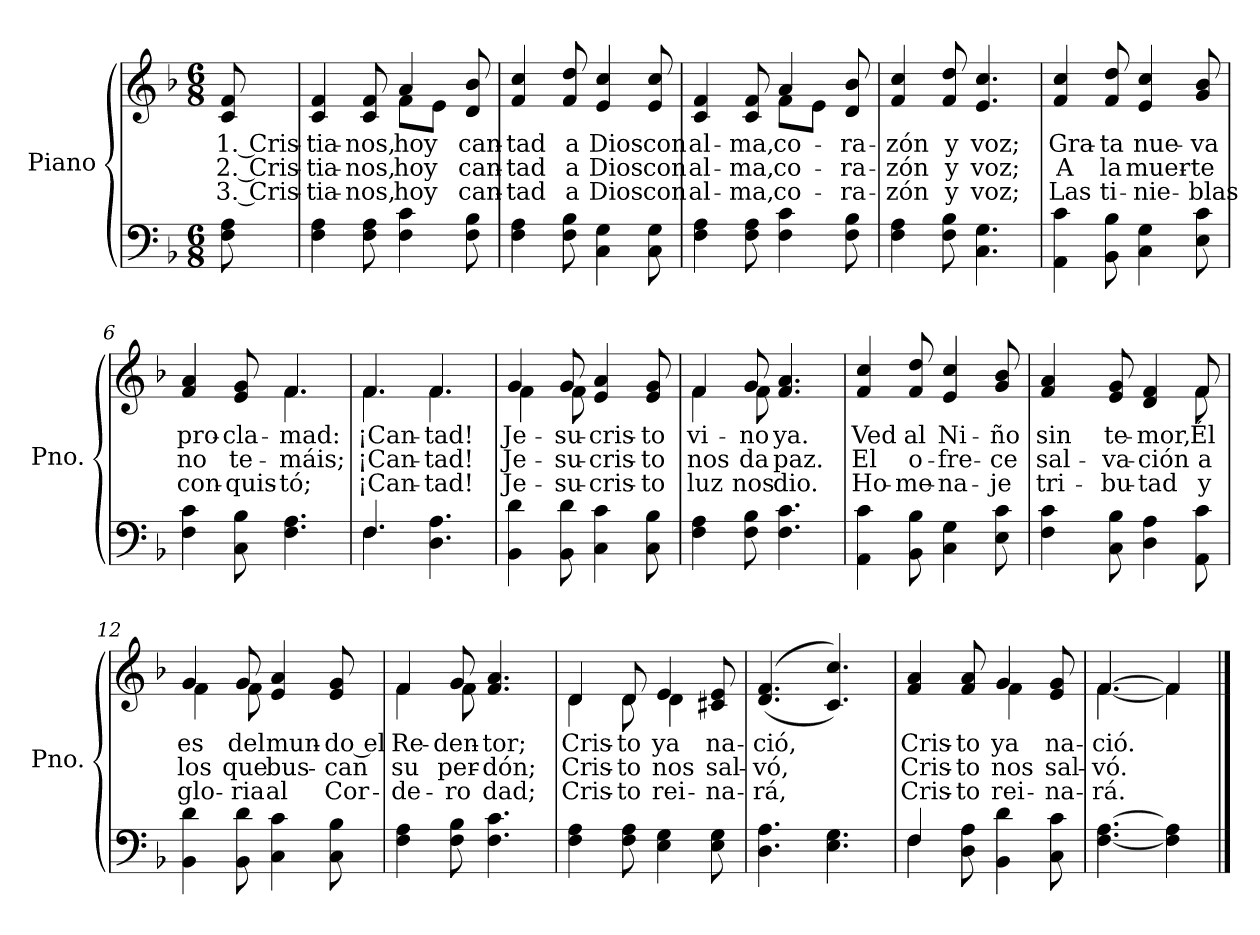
**kern	**kern	**text	**text	**text
*part1	*part1	*part1	*part1	*part1
*staff2	*staff1	*staff1	*staff1	*staff1
*I"Piano	*	*	*	*
*I'Pno.	*	*	*	*
*stria5	*stria5	*	*	*
*clefF4	*clefG2	*	*	*
*k[b-]	*k[b-]	*	*	*
*M6/8	*M6/8	*	*	*
=	=	=	=	=
!	!	!LO:LY:b	!LO:LY:b	!LO:LY:b
8F\ 8A\	8c/ 8f/	1. Cris-	2. Cris-	3. Cris-
=1	=1	=1	=1	=1
!	!	!LO:LY:b	!LO:LY:b	!LO:LY:b
*	*^	*	*	*
4F\ 4A\	4c/ 4f/	4.ryy	-tia-	-tia-	-tia-
!	!	!	!LO:LY:b	!LO:LY:b	!LO:LY:b
8F\ 8A\	8c/ 8f/	.	-nos,	-nos,	-nos,
!	!	!	!LO:LY:b	!LO:LY:b	!LO:LY:b
4F\ 4c\	4a/	8f\L	hoy	hoy	hoy
.	.	8e\J	.	.	.
!	!	!	!LO:LY:b	!LO:LY:b	!LO:LY:b
8F\ 8B-\	8d/ 8b-/	8ryy	can-	can-	can-
=2	=2	=2	=2	=2	=2
!	!	!	!LO:LY:b	!LO:LY:b	!LO:LY:b
*	*v	*v	*	*	*
4F\ 4A\	4f/ 4cc/	-tad	-tad	-tad
!	!	!LO:LY:b	!LO:LY:b	!LO:LY:b
8F\ 8B-\	8f/ 8dd/	a	a	a
!	!	!LO:LY:b	!LO:LY:b	!LO:LY:b
4C\ 4G\	4e/ 4cc/	Dios	Dios	Dios
!	!	!LO:LY:b	!LO:LY:b	!LO:LY:b
8C\ 8G\	8e/ 8cc/	con	con	con
=3	=3	=3	=3	=3
!	!	!LO:LY:b	!LO:LY:b	!LO:LY:b
*	*^	*	*	*
4F\ 4A\	4c/ 4f/	4.ryy	al-	al-	al-
!	!	!	!LO:LY:b	!LO:LY:b	!LO:LY:b
8F\ 8A\	8c/ 8f/	.	-ma,	-ma,	-ma,
!	!	!	!LO:LY:b	!LO:LY:b	!LO:LY:b
4F\ 4c\	4a/	8f\L	co-	co-	co-
.	.	8e\J	.	.	.
!	!	!	!LO:LY:b	!LO:LY:b	!LO:LY:b
8F\ 8B-\	8d/ 8b-/	8ryy	-ra-	-ra-	-ra-
=4	=4	=4	=4	=4	=4
!	!	!	!LO:LY:b	!LO:LY:b	!LO:LY:b
*	*v	*v	*	*	*
4F\ 4A\	4f/ 4cc/	-zón	-zón	-zón
!	!	!LO:LY:b	!LO:LY:b	!LO:LY:b
8F\ 8B-\	8f/ 8dd/	y	y	y
!	!	!LO:LY:b	!LO:LY:b	!LO:LY:b
4.C\ 4.G\	4.e/ 4.cc/	voz;	voz;	voz;
!!LO:LB:g=z
=5	=5	=5	=5	=5
!	!	!LO:LY:b	!LO:LY:b	!LO:LY:b
4AA\ 4c\	4f/ 4cc/	Gra-	A	Las
!	!	!LO:LY:b	!LO:LY:b	!LO:LY:b
8BB-\ 8B-\	8f/ 8dd/	-ta	la	ti-
!	!	!LO:LY:b	!LO:LY:b	!LO:LY:b
4C\ 4G\	4e/ 4cc/	nue-	muer-	-nie-
!	!	!LO:LY:b	!LO:LY:b	!LO:LY:b
8E\ 8c\	8g/ 8b-/	-va	-te	-blas
=6	=6	=6	=6	=6
!	!	!LO:LY:b	!LO:LY:b	!LO:LY:b
*	*^	*	*	*
4F\ 4c\	4f/ 4a/	4.ryy	pro-	no	con-
!	!	!	!LO:LY:b	!LO:LY:b	!LO:LY:b
8C\ 8B-\	8e/ 8g/	.	-cla-	te-	-quis-
!	!	!	!LO:LY:b	!LO:LY:b	!LO:LY:b
4.F\ 4.A\	4.f/	4.f\	-mad:	-máis;	-tó;
=7	=7	=7	=7	=7	=7
*^	*	*	*	*	*
!	!	!	!	!LO:LY:b	!LO:LY:b	!LO:LY:b
4.F/	4.F\	4.f/	4.f\	¡Can-	¡Can-	¡Can-
!	!	!	!	!LO:LY:b	!LO:LY:b	!LO:LY:b
4.D\ 4.A\	4.ryy	4.f/	4.f\	-tad!	-tad!	-tad!
=8	=8	=8	=8	=8	=8	=8
!	!	!	!	!LO:LY:b	!LO:LY:b	!LO:LY:b
*v	*v	*	*	*	*	*
4BB-\ 4d\	4g/	4f\	Je-	Je-	Je-
!	!	!	!LO:LY:b	!LO:LY:b	!LO:LY:b
8BB-\ 8d\	8g/	8f\	-su-	-su-	-su-
!	!	!	!LO:LY:b	!LO:LY:b	!LO:LY:b
4C\ 4c\	4e/ 4a/	4.ryy	-cris-	-cris-	-cris-
!	!	!	!LO:LY:b	!LO:LY:b	!LO:LY:b
8C\ 8B-\	8e/ 8g/	.	-to	-to	-to
=9	=9	=9	=9	=9	=9
!	!	!	!LO:LY:b	!LO:LY:b	!LO:LY:b
4F\ 4A\	4f/	4f\	vi-	nos	luz
!	!	!	!LO:LY:b	!LO:LY:b	!LO:LY:b
8F\ 8B-\	8g/	8f\	-no	da	nos
!	!	!	!LO:LY:b	!LO:LY:b	!LO:LY:b
4.F\ 4.c\	4.f/ 4.a/	4.ryy	ya.	paz.	dio.
!!LO:LB:g=z
=10	=10	=10	=10	=10	=10
!	!	!	!LO:LY:b	!LO:LY:b	!LO:LY:b
*	*v	*v	*	*	*
4AA\ 4c\	4f/ 4cc/	Ved	El	Ho-
!	!	!LO:LY:b	!LO:LY:b	!LO:LY:b
8BB-\ 8B-\	8f/ 8dd/	al	o-	-me-
!	!	!LO:LY:b	!LO:LY:b	!LO:LY:b
4C\ 4G\	4e/ 4cc/	Ni-	-fre-	-na-
!	!	!LO:LY:b	!LO:LY:b	!LO:LY:b
8E\ 8c\	8g/ 8b-/	-ño	-ce	-je
=11	=11	=11	=11	=11
!	!	!LO:LY:b	!LO:LY:b	!LO:LY:b
*	*^	*	*	*
4F\ 4c\	4f/ 4a/	8ryy	sin	sal-	tri-
!	!	!	!LO:LY:b	!LO:LY:b	!LO:LY:b
*	*v	*v	*	*	*
8C\ 8B-\	8e/ 8g/	te-	-va-	-bu-
!	!	!LO:LY:b	!LO:LY:b	!LO:LY:b
4D\ 4A\	4d/ 4f/	-mor,	-ción	-tad
!	!	!LO:LY:b	!LO:LY:b	!LO:LY:b
*	*^	*	*	*
8AA\ 8c\	8f/	8f\	Él	a	y
=12	=12	=12	=12	=12	=12
!	!	!	!LO:LY:b	!LO:LY:b	!LO:LY:b
4BB-\ 4d\	4g/	4f\	es	los	glo-
!	!	!	!LO:LY:b	!LO:LY:b	!LO:LY:b
8BB-\ 8d\	8g/	8f\	del	que	-ria
!	!	!	!LO:LY:b	!LO:LY:b	!LO:LY:b
4C\ 4c\	4e/ 4a/	4.ryy	mun-	bus-	al
!	!	!	!LO:LY:b	!LO:LY:b	!LO:LY:b
8C\ 8B-\	8e/ 8g/	.	-do el	-can	Cor-
=13	=13	=13	=13	=13	=13
!	!	!	!LO:LY:b	!LO:LY:b	!LO:LY:b
4F\ 4A\	4f/	4f\	Re-	su	-de-
!	!	!	!LO:LY:b	!LO:LY:b	!LO:LY:b
8F\ 8B-\	8g/	8f\	-den-	per-	-ro
!	!	!	!LO:LY:b	!LO:LY:b	!LO:LY:b
4.F\ 4.c\	4.f/ 4.a/	4.ryy	-tor;	-dón;	dad;
!!LO:LB:g=z	!!
=14	=14	=14	=14	=14	=14
!	!	!	!LO:LY:b	!LO:LY:b	!LO:LY:b
4F\ 4A\	4d/	4d\	Cris-	Cris-	Cris-
!	!	!	!LO:LY:b	!LO:LY:b	!LO:LY:b
8F\ 8A\	8d/	8d\	-to	-to	-to
!	!	!	!LO:LY:b	!LO:LY:b	!LO:LY:b
4E\ 4G\	4e/	4d\	ya	nos	rei-
!	!	!	!LO:LY:b	!LO:LY:b	!LO:LY:b
8E\ 8G\	8c#X/ 8e/	8ryy	na-	sal-	-na-
=15	=15	=15	=15	=15	=15
!	!	!	!LO:LY:b	!LO:LY:b	!LO:LY:b
*	*v	*v	*	*	*
4.D\ 4.A\	(>(4.d/ 4.f/	-ció,	-vó,	-rá,
4.E\ 4.G\	4.c/ 4.cc/))	.	.	.
=16	=16	=16	=16	=16
*^	*	*	*	*
!	!	!	!LO:LY:b	!LO:LY:b	!LO:LY:b
*	*	*^	*	*	*
4F/	4F\	4f/ 4a/	4.ryy	Cris-	Cris-	Cris-
!	!	!	!	!LO:LY:b	!LO:LY:b	!LO:LY:b
8D\ 8A\	2ryy	8f/ 8a/	.	-to	-to	-to
!	!	!	!	!LO:LY:b	!LO:LY:b	!LO:LY:b
4BB-\ 4d\	.	4g/	4f\	ya	nos	rei-
!	!	!	!	!LO:LY:b	!LO:LY:b	!LO:LY:b
8C\ 8c\	.	8e/ 8g/	8ryy	na-	sal-	-na-
*v	*v	*	*	*	*	*
=17	=17	=17	=17	=17	=17
!	!	!	!LO:LY:b	!LO:LY:b	!LO:LY:b
[4.F\ [4.A\	[4.f/	[4.f\	-ció.	-vó.	-rá.
4F\] 4A\]	4f/]	4f\]	.	.	.
*	*v	*v	*	*	*
==	==	==	==	==
*-	*-	*-	*-	*-
